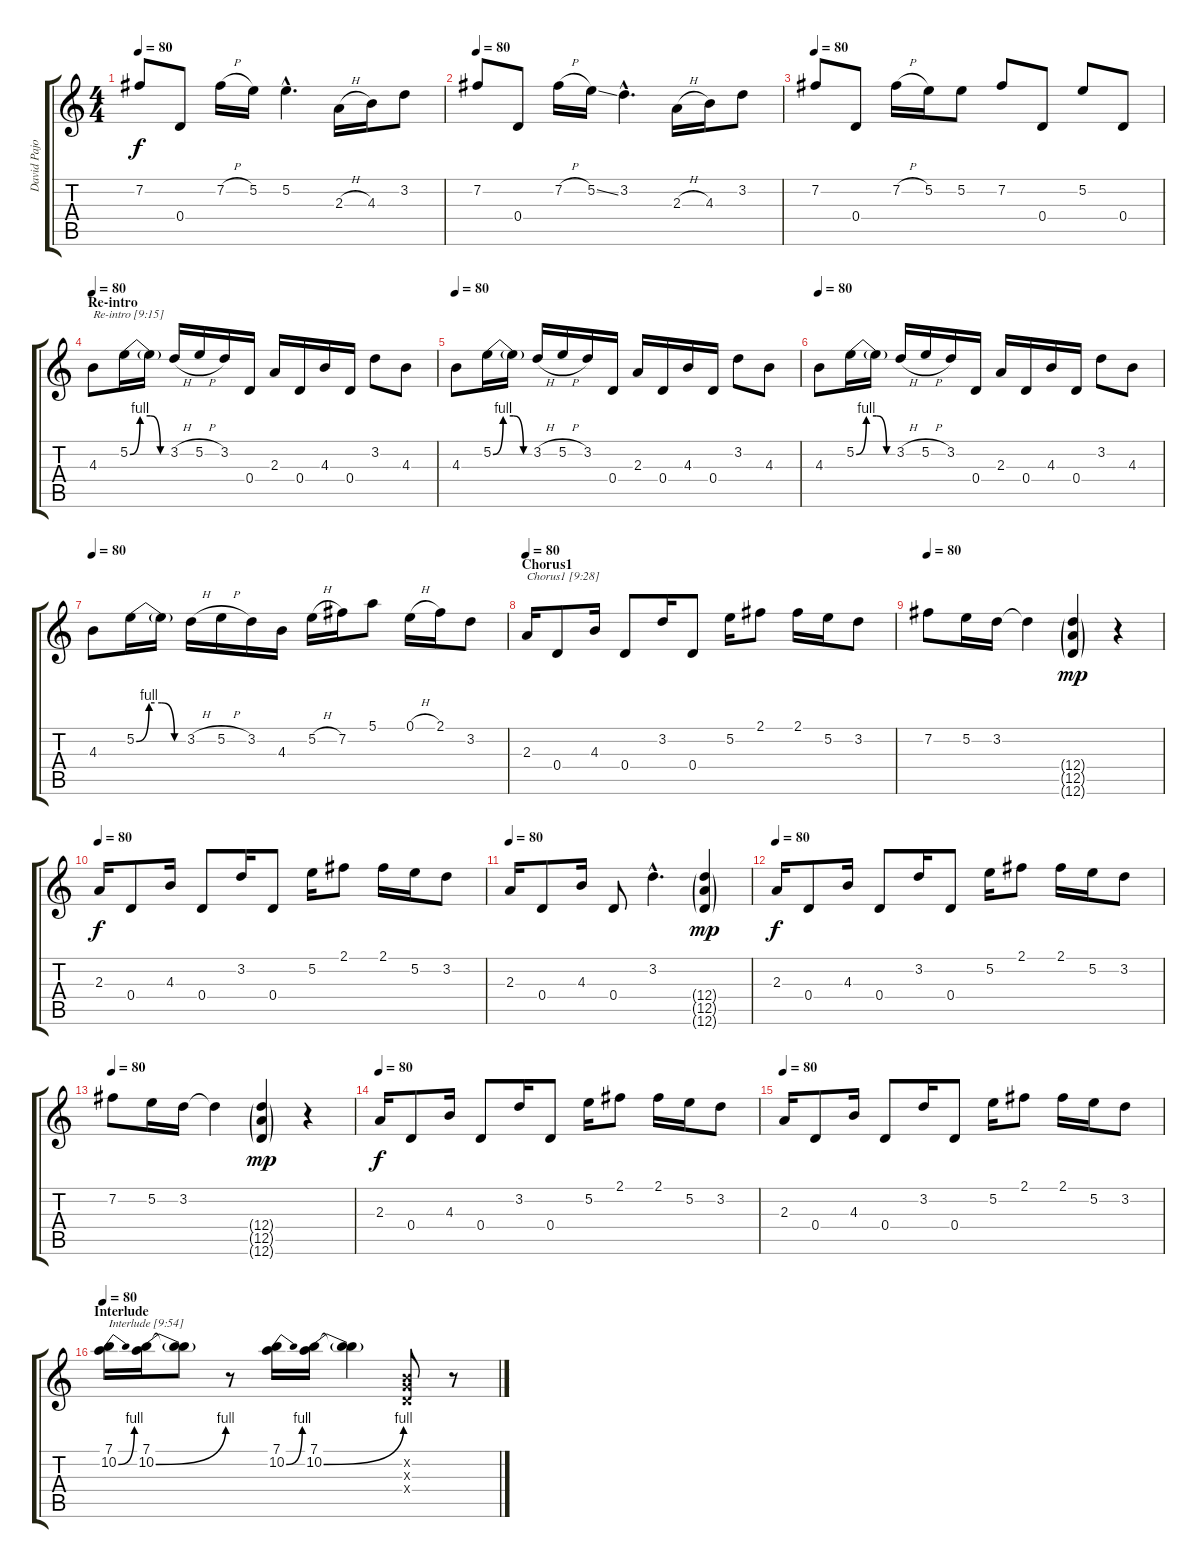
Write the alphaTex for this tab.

\track ("David Pajo" "David Pajo") {instrument electricguitarjazz}
\staff {score tabs}
\tuning (E4 B3 G3 D3 A2 D2) {hide}
\ts (4 4)
\tempo 80
\clef g2
\ks c
7.2.8{dy f instrument distortionguitar} 0.4.8 7.2{h}.16 5.2.16 5.2{hac}.4{d} 2.3{h}.16 4.3.16 3.2.8 |
\tempo 80
7.2.8{instrument distortionguitar} 0.4.8 7.2{h}.16 5.2{ss}.16 3.2{hac}.4{d} 2.3{h}.16 4.3.16 3.2.8 |
\tempo 80
7.2.8{instrument distortionguitar} 0.4.8 7.2{h}.16 5.2.16 5.2.8 7.2.8 0.4.8 5.2.8 0.4.8 |
\section ("" "Re-intro ")
\tempo 80
4.3.8{txt "Re-intro [9:15]" instrument distortionguitar} 5.2{be (custom 0 0 15 4 30 4 45 0 60 0)}.16 5.2{t}.16 3.2{h}.16 5.2{h}.16 3.2.16 0.4.16 2.3.16 0.4.16 4.3.16 0.4.16 3.2.8 4.3.8 |
\tempo 80
4.3.8{instrument distortionguitar} 5.2{be (custom 0 0 15 4 30 4 45 0 60 0)}.16 5.2{t}.16 3.2{h}.16 5.2{h}.16 3.2.16 0.4.16 2.3.16 0.4.16 4.3.16 0.4.16 3.2.8 4.3.8 |
\tempo 80
4.3.8{instrument distortionguitar} 5.2{be (custom 0 0 15 4 30 4 45 0 60 0)}.16 5.2{t}.16 3.2{h}.16 5.2{h}.16 3.2.16 0.4.16 2.3.16 0.4.16 4.3.16 0.4.16 3.2.8 4.3.8 |
\tempo 80
4.3.8{instrument distortionguitar} 5.2{be (custom 0 0 15 4 30 4 45 0 60 0)}.16 5.2{t}.16 3.2{h}.16 5.2{h}.16 3.2.16 4.3.16 5.2{h}.16 7.2.16 5.1.8 0.1{h}.16 2.1.16 3.2.8 |
\section ("" "Chorus1")
\tempo 80
2.3.16{txt "Chorus1 [9:28]" instrument distortionguitar} 0.4.8 4.3.16 0.4.8 3.2.16 0.4.8 5.2.16 2.1.8 2.1.16 5.2.16 3.2.8 |
\tempo 80
7.2.8{instrument distortionguitar} 5.2.16 3.2.16 3.2{t}.4 (12.4{g} 12.5{g} 12.6{g}).4{dy mp} r.4 |
\tempo 80
2.3.16{dy f instrument distortionguitar} 0.4.8 4.3.16 0.4.8 3.2.16 0.4.8 5.2.16 2.1.8 2.1.16 5.2.16 3.2.8 |
\tempo 80
2.3.16{instrument distortionguitar} 0.4.8 4.3.16 0.4.8 3.2{hac}.4{d} (12.4{g} 12.5{g} 12.6{g}).4{dy mp} |
\tempo 80
2.3.16{dy f instrument distortionguitar} 0.4.8 4.3.16 0.4.8 3.2.16 0.4.8 5.2.16 2.1.8 2.1.16 5.2.16 3.2.8 |
\tempo 80
7.2.8{instrument distortionguitar} 5.2.16 3.2.16 3.2{t}.4 (12.4{g} 12.5{g} 12.6{g}).4{dy mp} r.4 |
\tempo 80
2.3.16{dy f instrument distortionguitar} 0.4.8 4.3.16 0.4.8 3.2.16 0.4.8 5.2.16 2.1.8 2.1.16 5.2.16 3.2.8 |
\tempo 80
2.3.16{instrument distortionguitar} 0.4.8 4.3.16 0.4.8 3.2.16 0.4.8 5.2.16 2.1.8 2.1.16 5.2.16 3.2.8 |
\section ("" "Interlude")
\tempo 80
(7.1 10.2{be (bend 0 0 60 4)}).16{txt "Interlude [9:54]" instrument distortionguitar} (7.1 10.2{be (bend 0 0 60 4)}).16 (7.1{t} 10.2{t}).8 r.8 (7.1 10.2{be (bend 0 0 60 4)}).16 (7.1 10.2{be (bend 0 0 60 4)}).16 (7.1{t} 10.2{t}).4 (0.2{x} 0.3{x} 0.4{x}).8 r.8
